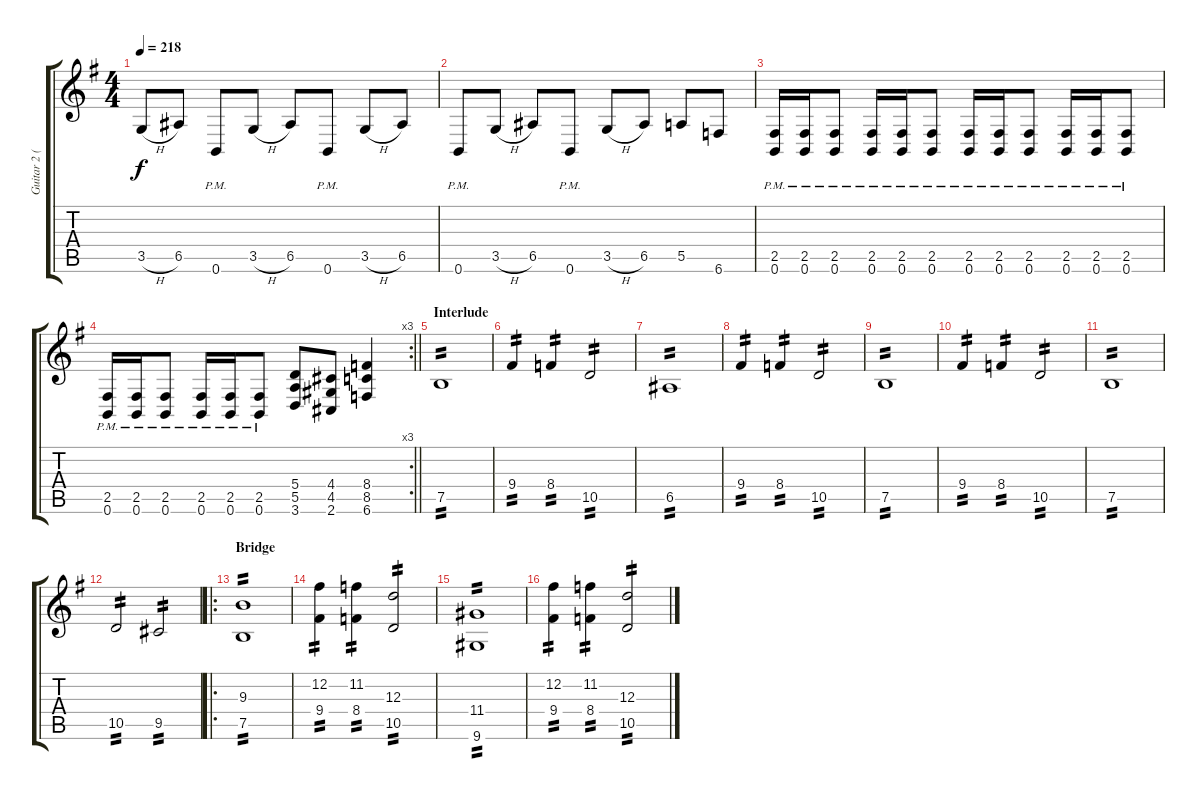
\track ("Guitar 2 (Jason)" "Guitar 2 (") {instrument distortionguitar}
\staff {score tabs}
\tuning (B3 Gb3 D3 A2 E2 B1) {hide}
\ts (4 4)
\tempo 218
\clef g2
\ks eminor
3.5{h}.8{dy f} 6.5.8 0.6{pm}.8 3.5{h}.8 6.5.8 0.6{pm}.8 3.5{h}.8 6.5.8 |
0.6{pm}.8 3.5{h}.8 6.5.8 0.6{pm}.8 3.5{h}.8 6.5.8 5.5.8 6.6.8 |
(2.5{pm} 0.6{pm}).16 (2.5{pm} 0.6{pm}).16 (2.5{pm} 0.6{pm}).8 (2.5{pm} 0.6{pm}).16 (2.5{pm} 0.6{pm}).16 (2.5{pm} 0.6{pm}).8 (2.5{pm} 0.6{pm}).16 (2.5{pm} 0.6{pm}).16 (2.5{pm} 0.6{pm}).8 (2.5{pm} 0.6{pm}).16 (2.5{pm} 0.6{pm}).16 (2.5{pm} 0.6{pm}).8 |
\rc 3
\barLineRight lightlight
(2.5{pm} 0.6{pm}).16 (2.5{pm} 0.6{pm}).16 (2.5{pm} 0.6{pm}).8 (2.5{pm} 0.6{pm}).16 (2.5{pm} 0.6{pm}).16 (2.5{pm} 0.6{pm}).8 (5.4 5.5 3.6).8 (4.4 4.5 2.6).8 (8.4 8.5 6.6).4 |
\section ("" "Interlude")
7.5.1{tp 2} |
9.4.4{tp 2} 8.4.4{tp 2} 10.5.2{tp 2} |
6.5.1{tp 2} |
9.4.4{tp 2} 8.4.4{tp 2} 10.5.2{tp 2} |
7.5.1{tp 2} |
9.4.4{tp 2} 8.4.4{tp 2} 10.5.2{tp 2} |
7.5.1{tp 2} |
10.5.2{tp 2} 9.5.2{tp 2} |
\ro
\section ("" "Bridge")
(9.3 7.5).1{tp 2} |
(12.2 9.4).4{tp 2} (11.2 8.4).4{tp 2} (12.3 10.5).2{tp 2} |
(11.4 9.6).1{tp 2} |
(12.2 9.4).4{tp 2} (11.2 8.4).4{tp 2} (12.3 10.5).2{tp 2}
